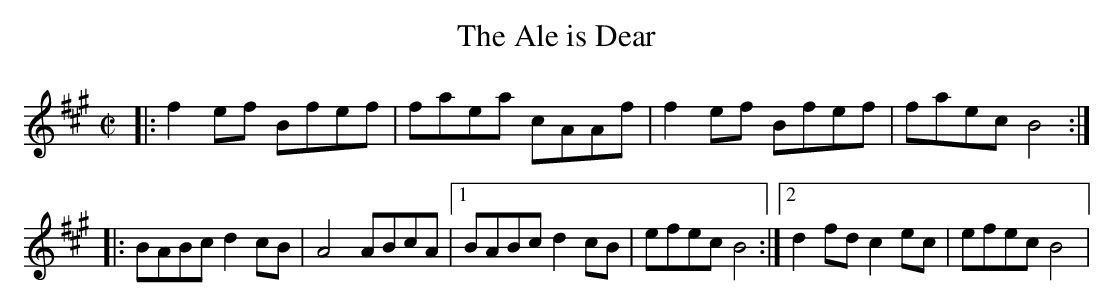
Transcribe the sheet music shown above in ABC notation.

X:1
T:Ale is Dear, The
M:C|
K:Bdor
|: f2ef Bfef | faea cAAf | f2ef Bfef | faec B4 :|
|: BABc d2cB | A4 ABcA |1 BABc d2cB | efec B4 :|2 d2fd c2ec | efec B4 |
